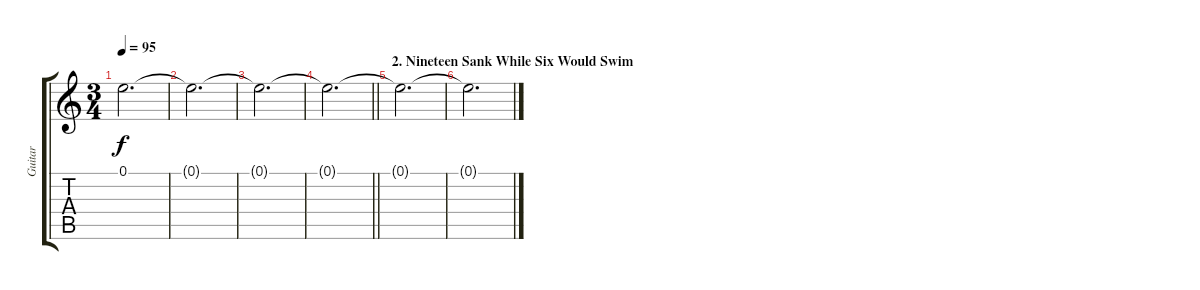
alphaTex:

\track ("Guitar" "Guitar") {instrument overdrivenguitar}
\staff {score tabs}
\tuning (E4 B3 G3 D3 A2 E2) {hide}
\ts (3 4)
\tempo 95
\clef g2
\ks c
0.1.2{d dy f volume 0} |
0.1{t}.2{d} |
0.1{t}.2{d} |
\barLineRight lightlight
0.1{t}.2{d} |
\section ("" "2. Nineteen Sank While Six Would Swim")
0.1{t}.2{d} |
0.1{t}.2{d}
